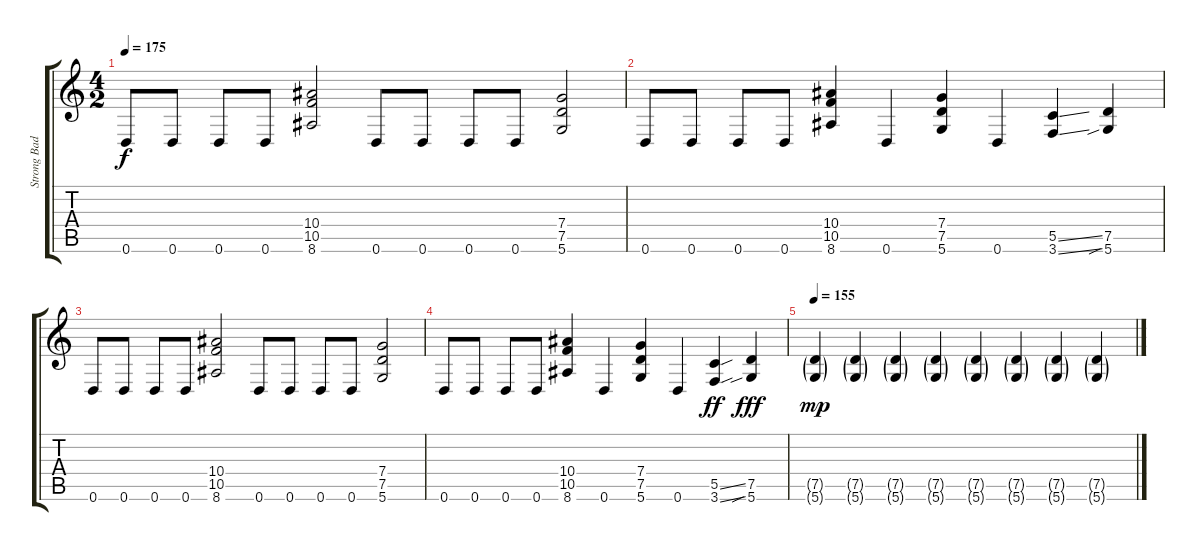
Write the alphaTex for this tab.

\track ("Strong Bad" "Strong Bad") {instrument distortionguitar}
\staff {score tabs}
\tuning (D4 A3 F3 C3 G2 D2) {hide}
\ts (4 2)
\tempo 175
\clef g2
\ks c
0.6.8{dy f} 0.6.8 0.6.8 0.6.8 (10.4 10.5 8.6).2 0.6.8 0.6.8 0.6.8 0.6.8 (7.4 7.5 5.6).2 |
0.6.8 0.6.8 0.6.8 0.6.8 (10.4 10.5 8.6).4 0.6.4 (7.4 7.5 5.6).4 0.6.4 (5.5{ss} 3.6{ss}).4 (7.5 5.6{sib}).4 |
0.6.8 0.6.8 0.6.8 0.6.8 (10.4 10.5 8.6).2 0.6.8 0.6.8 0.6.8 0.6.8 (7.4 7.5 5.6).2 |
0.6.8 0.6.8 0.6.8 0.6.8 (10.4 10.5 8.6).4 0.6.4 (7.4 7.5 5.6).4 0.6.4 (5.5{ss} 3.6{ss}).4{dy ff} (7.5 5.6{sib}).4{dy fff} |
\tempo 155
(7.5{g} 5.6{g}).4{dy mp} (7.5{g} 5.6{g}).4 (7.5{g} 5.6{g}).4 (7.5{g} 5.6{g}).4 (7.5{g} 5.6{g}).4 (7.5{g} 5.6{g}).4 (7.5{g} 5.6{g}).4 (7.5{g} 5.6{g}).4
